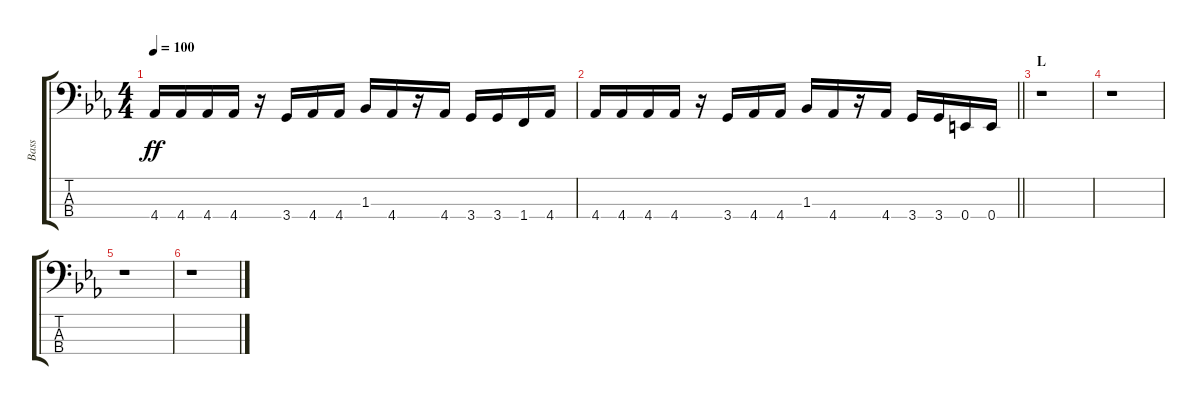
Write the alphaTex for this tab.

\track ("Bass" "Bass") {instrument electricbasspick}
\staff {score tabs}
\tuning (G2 D2 A1 E1) {hide}
\ts (4 4)
\tempo 100
\clef f4
\ks eb
4.4.16{dy ff} 4.4.16 4.4.16 4.4.16 r.16 3.4.16 4.4.16 4.4.16 1.3.16 4.4.16 r.16 4.4.16 3.4.16 3.4.16 1.4.16 4.4.16 |
\barLineRight lightlight
4.4.16 4.4.16 4.4.16 4.4.16 r.16 3.4.16 4.4.16 4.4.16 1.3.16 4.4.16 r.16 4.4.16 3.4.16 3.4.16 0.4.16 0.4.16 |
\section ("" "L")
r.1 |
r.1 |
r.1 |
r.1
